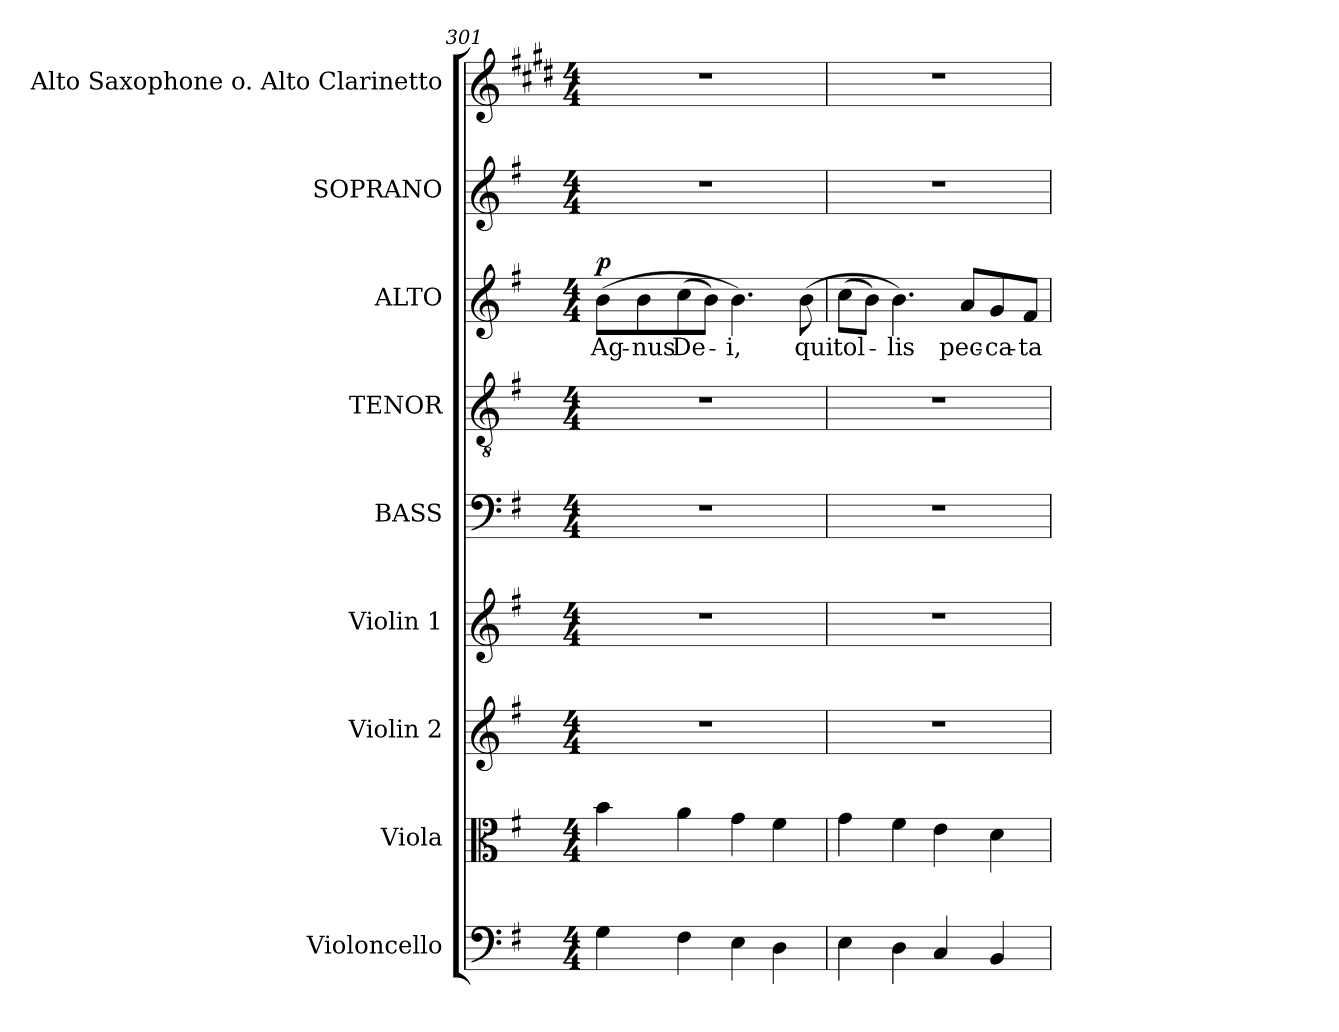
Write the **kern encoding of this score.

**kern	**kern	**kern	**kern	**kern	**kern	**kern	**text	**dynam	**kern	**kern
*part9	*part8	*part7	*part6	*part5	*part4	*part3	*part3	*part3	*part2	*part1
*staff9	*staff8	*staff7	*staff6	*staff5	*staff4	*staff3	*staff3	*staff3	*staff2	*staff1
*I"Violoncello	*I"Viola	*I"Violin 2	*I"Violin 1	*I"BASS	*I"TENOR	*I"ALTO	*	*	*I"SOPRANO	*I"Alto Saxophone o. Alto Clarinetto
*I'Vc.	*I'Vla.	*I'Vln. 2	*I'Vln. 1	*I'B.	*I'T.	*I'A.	*	*	*I'S.	*I'Alto Sax. o. Alto Clar.
!!LO:PB:g=z
*clefF4	*clefC3	*clefG2	*clefG2	*clefF4	*clefGv2	*clefG2	*	*	*clefG2	*clefG2
*	*	*	*	*	*ITrd7c12	*	*	*	*	*ITrd5c9
*k[f#]	*k[f#]	*k[f#]	*k[f#]	*k[f#]	*k[f#]	*k[f#]	*	*	*k[f#]	*k[f#]
*G:	*G:	*G:	*G:	*G:	*G:	*G:	*	*	*G:	*G:
*M4/4	*M4/4	*M4/4	*M4/4	*M4/4	*M4/4	*M4/4	*	*	*M4/4	*M4/4
=301	=301	=301	=301	=301	=301	=301	=301	=301	=301	=301
!	!	!	!	!	!	!	!LO:LY:b:color=#000000	!	!	!
4Gi\	4bi\	1r	1r	1r	1r	(8bi\L	Ag-	p	1r	1r
!	!	!	!	!	!	!	!LO:LY:b:color=#000000	!	!	!
.	.	.	.	.	.	8bi\	-nus	.	.	.
!	!	!	!	!	!	!	!LO:LY:b:color=#000000	!	!	!
4F#i\	4ai\	.	.	.	.	(8cci\	De-	.	.	.
.	.	.	.	.	.	8bi\J)	.	.	.	.
!	!	!	!	!	!	!	!LO:LY:b:color=#000000	!	!	!
4Ei\	4gi\	.	.	.	.	4.bi\)	-i,	.	.	.
4Di\	4f#i\	.	.	.	.	.	.	.	.	.
!	!	!	!	!	!	!	!LO:LY:b:color=#000000	!	!	!
.	.	.	.	.	.	(8bi\	qui	.	.	.
=302	=302	=302	=302	=302	=302	=302	=302	=302	=302	=302
!	!	!	!	!	!	!	!LO:LY:b:color=#000000	!	!	!
4Ei\	4gi\	1r	1r	1r	1r	(8cci\L	tol-	.	1r	1r
.	.	.	.	.	.	8bi\J)	.	.	.	.
!	!	!	!	!	!	!	!LO:LY:b:color=#000000	!	!	!
4Di\	4f#i\	.	.	.	.	4.bi\)	-lis	.	.	.
4Ci/	4ei\	.	.	.	.	.	.	.	.	.
!	!	!	!	!	!	!	!LO:LY:b:color=#000000	!	!	!
.	.	.	.	.	.	8ai/L	pec-	.	.	.
!	!	!	!	!	!	!	!LO:LY:b:color=#000000	!	!	!
4BBi/	4di\	.	.	.	.	8gi/	-ca-	.	.	.
!	!	!	!	!	!	!	!LO:LY:b:color=#000000	!	!	!
.	.	.	.	.	.	8f#i/J	-ta	.	.	.
=	=	=	=	=	=	=	=	=	=	=
*-	*-	*-	*-	*-	*-	*-	*-	*-	*-	*-
